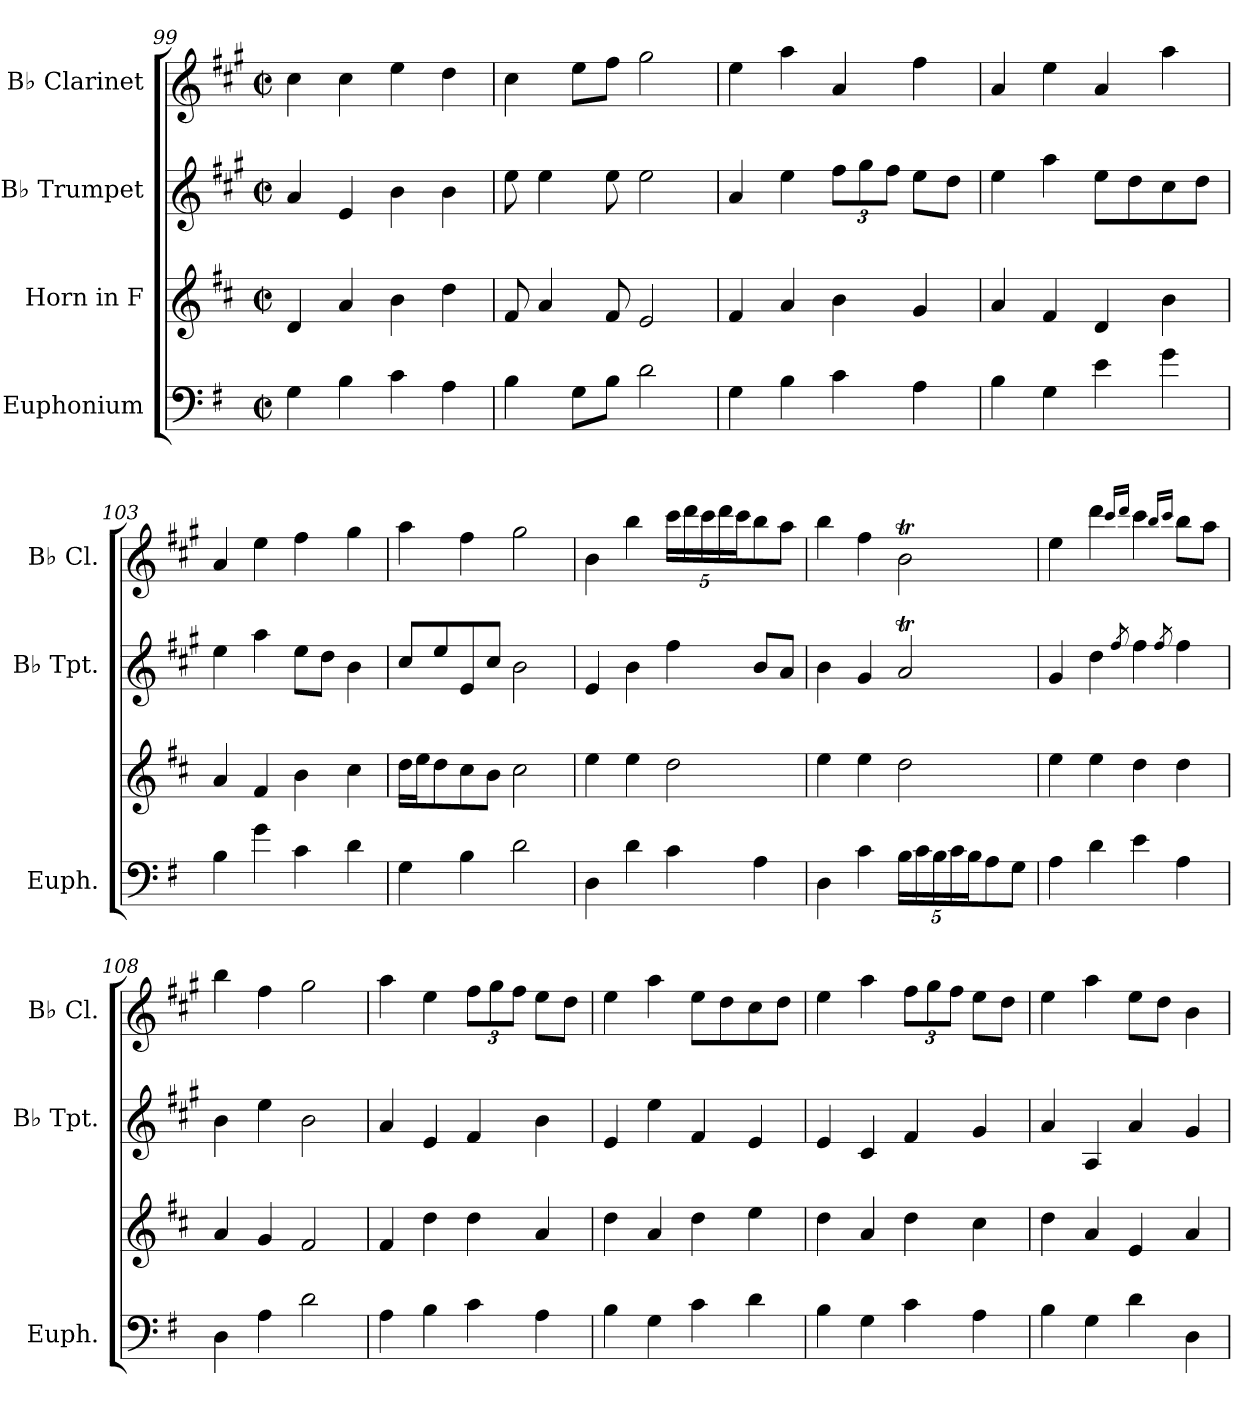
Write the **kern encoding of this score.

**kern	**kern	**kern	**kern
*part4	*part3	*part2	*part1
*staff4	*staff3	*staff2	*staff1
*I"Euphonium	*I"Horn in F	*I"B♭ Trumpet	*I"B♭ Clarinet
*I'Euph.	*	*I'B♭ Tpt.	*I'B♭ Cl.
*clefF4	*clefG2	*clefG2	*clefG2
*	*ITrd4c7	*ITrd1c2	*ITrd1c2
*k[f#]	*k[f#]	*k[f#]	*k[f#]
*M2/2	*M2/2	*M2/2	*M2/2
*met(c|)	*met(c|)	*met(c|)	*met(c|)
=99	=99	=99	=99
4G\	4G/	4g/	4b\
4B\	4d/	4d/	4b\
4c\	4e\	4a\	4dd\
4A\	4g\	4a\	4cc\
=100	=100	=100	=100
4B\	8B/	8dd\	4b\
.	4d/	4dd\	.
8G\L	.	.	8dd\L
8B\J	8B/	8dd\	8ee\J
2d\	2A/	2dd\	2ff#\
=101	=101	=101	=101
4G\	4B/	4g/	4dd\
4B\	4d/	4dd\	4gg\
*	*	*Xbrackettup	*
4c\	4e\	12ee\L	4g/
.	.	12ff#\	.
.	.	12ee\J	.
4A\	4c/	8dd\L	4ee\
.	.	8cc\J	.
=102	=102	=102	=102
4B\	4d/	4dd\	4g/
4G\	4B/	4gg\	4dd\
4e\	4G/	8dd\L	4g/
.	.	8cc\	.
4g\	4e\	8b\	4gg\
.	.	8cc\J	.
=103	=103	=103	=103
4B\	4d/	4dd\	4g/
4g\	4B/	4gg\	4dd\
4c\	4e\	8dd\L	4ee\
.	.	8cc\J	.
4d\	4f#\	4a\	4ff#\
!!LO:LB:g=z
=104	=104	=104	=104
4G\	16g\LL	8b/L	4gg\
.	16a\J	.	.
.	8g\	8dd/	.
4B\	8f#\	8d/	4ee\
.	8e\J	8b/J	.
2d\	2f#\	2a\	2ff#\
=105	=105	=105	=105
4D\	4a\	4d/	4a\
4d\	4a\	4a\	4aa\
*	*	*	*Xbrackettup
4c\	2g\	4ee\	20bb\LL
.	.	.	20ccc\
.	.	.	20bb\
.	.	.	20ccc\
.	.	.	20bb\J
4A\	.	8a/L	8aa\
.	.	8g/J	8gg\J
=106	=106	=106	=106
4D\	4a\	4a\	4aa\
4c\	4a\	4f#/	4ee\
*Xbrackettup	*	*	*
20B\LL	2g\	2gT/	2aT\
20c\	.	.	.
20B\	.	.	.
20c\	.	.	.
20B\J	.	.	.
8A\	.	.	.
8G\J	.	.	.
=107	=107	=107	=107
4A\	4a\	4f#/	4dd\
4d\	4a\	4cc\	4ccc\
.	.	.	16qbb/LL
.	.	8qee/	16qccc/JJ
4e\	4g\	4ee\	4bb\
.	.	.	16qaa/LL
.	.	8qee/	16qbb/JJ
4A\	4g\	4ee\	8aa\L
.	.	.	8gg\J
=108	=108	=108	=108
4D\	4d/	4a\	4aa\
4A\	4c/	4dd\	4ee\
2d\	2B/	2a\	2ff#\
!!LO:LB:g=z
=109	=109	=109	=109
4A\	4B/	4g/	4gg\
4B\	4g\	4d/	4dd\
4c\	4g\	4e/	12ee\L
.	.	.	12ff#\
.	.	.	12ee\J
4A\	4d/	4a\	8dd\L
.	.	.	8cc\J
=110	=110	=110	=110
4B\	4g\	4d/	4dd\
4G\	4d/	4dd\	4gg\
4c\	4g\	4e/	8dd\L
.	.	.	8cc\
4d\	4a\	4d/	8b\
.	.	.	8cc\J
=111	=111	=111	=111
4B\	4g\	4d/	4dd\
4G\	4d/	4B/	4gg\
4c\	4g\	4e/	12ee\L
.	.	.	12ff#\
.	.	.	12ee\J
4A\	4f#\	4f#/	8dd\L
.	.	.	8cc\J
=112	=112	=112	=112
4B\	4g\	4g/	4dd\
4G\	4d/	4G/	4gg\
4d\	4A/	4g/	8dd\L
.	.	.	8cc\J
4D\	4d/	4f#/	4a\
=	=	=	=
*-	*-	*-	*-
